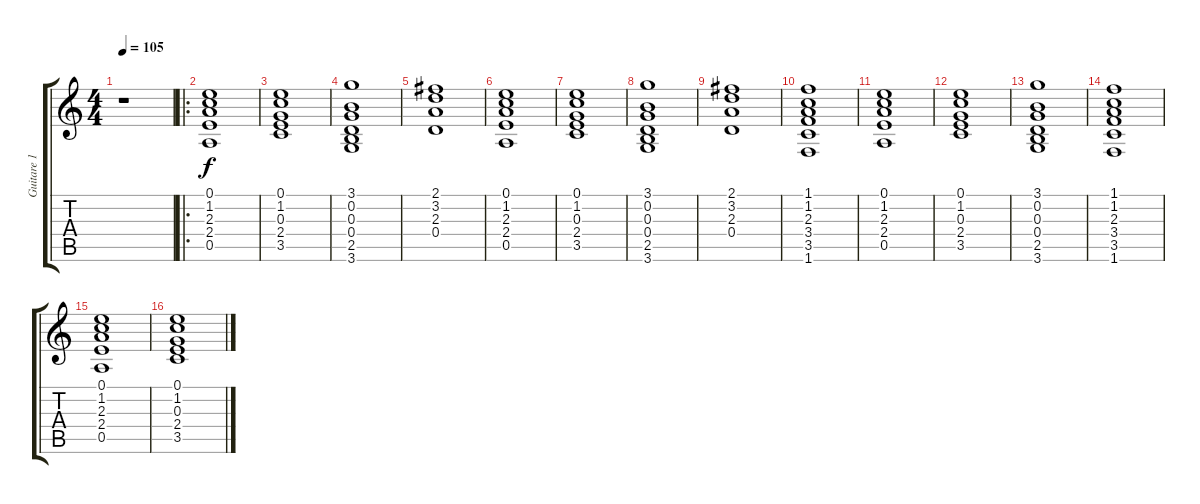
\track ("Guitare 1" "Guitare 1") {instrument electricguitarjazz}
\staff {score tabs}
\tuning (E4 B3 G3 D3 A2 E2) {hide}
\ts (4 4)
\tempo 105
\clef g2
\ks c
r.1{dy f instrument electricguitarjazz} |
\ro
(0.1 1.2 2.3 2.4 0.5).1 |
(0.1 1.2 0.3 2.4 3.5).1 |
(3.1 0.2 0.3 0.4 2.5 3.6).1 |
(2.1 3.2 2.3 0.4).1 |
(0.1 1.2 2.3 2.4 0.5).1 |
(0.1 1.2 0.3 2.4 3.5).1 |
(3.1 0.2 0.3 0.4 2.5 3.6).1 |
(2.1 3.2 2.3 0.4).1 |
(1.1 1.2 2.3 3.4 3.5 1.6).1 |
(0.1 1.2 2.3 2.4 0.5).1 |
(0.1 1.2 0.3 2.4 3.5).1 |
(3.1 0.2 0.3 0.4 2.5 3.6).1 |
(1.1 1.2 2.3 3.4 3.5 1.6).1 |
(0.1 1.2 2.3 2.4 0.5).1 |
(0.1 1.2 0.3 2.4 3.5).1
